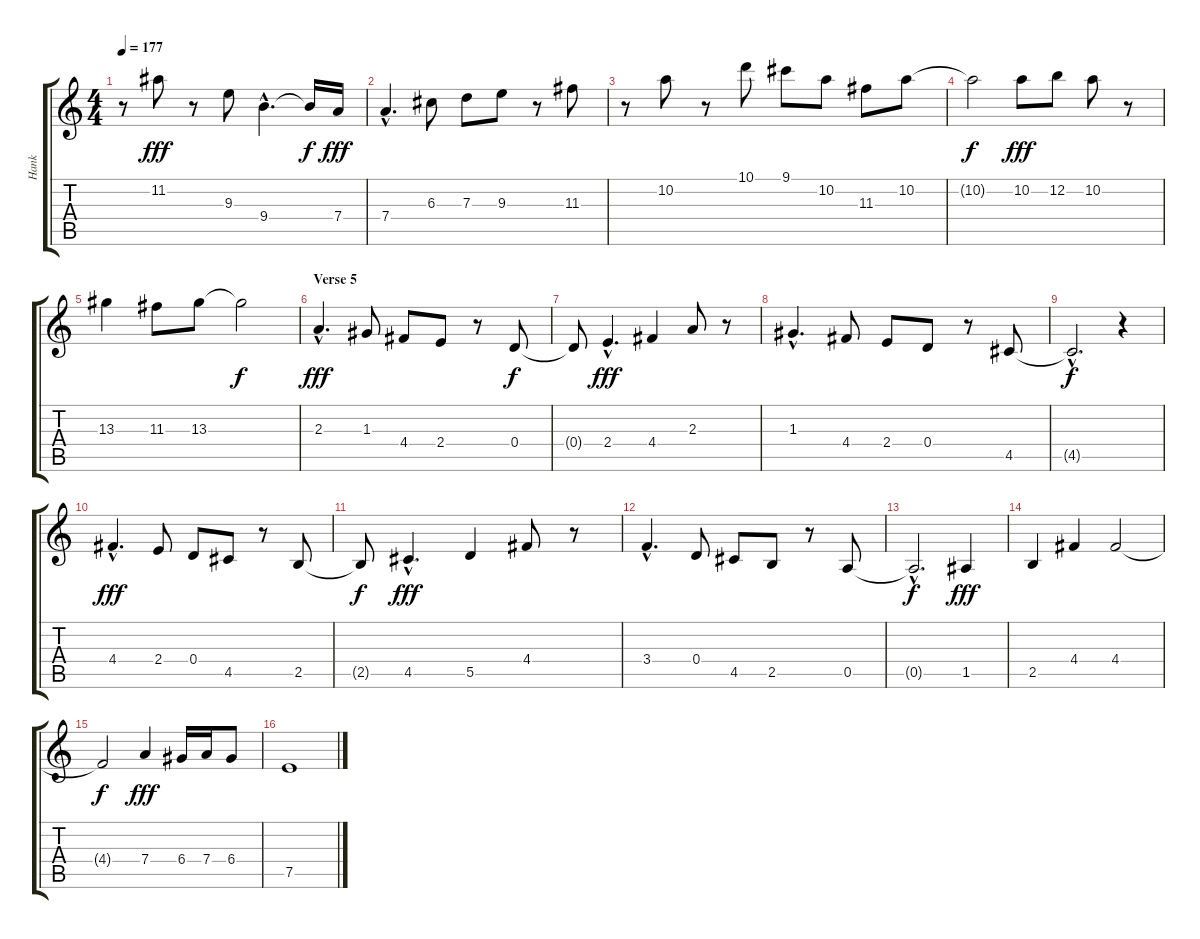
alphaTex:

\track ("Hank" "Hank") {instrument electricguitarmuted}
\staff {score tabs}
\tuning (E4 B3 G3 D3 A2 E2) {hide}
\ts (4 4)
\tempo 177
\clef g2
\ks c
r.8{dy fff} 11.2.8 r.8 9.3.8 9.4{hac}.4{d} 9.4{t}.16{dy f} 7.4.16{dy fff} |
7.4{hac}.4{d} 6.3.8 7.3.8 9.3.8 r.8 11.3.8 |
r.8 10.2.8 r.8 10.1.8 9.1.8 10.2.8 11.3.8 10.2.8 |
10.2{t}.2{dy f} 10.2.8{dy fff} 12.2.8 10.2.8 r.8 |
13.3.4 11.3.8 13.3.8 13.3{t}.2{dy f} |
\section ("" "Verse 5")
2.3{hac}.4{d dy fff volume 16 instrument electricguitarmuted} 1.3.8 4.4.8 2.4.8 r.8 0.4.8{dy f} |
0.4{t}.8 2.4{hac}.4{d dy fff} 4.4.4 2.3.8 r.8 |
1.3{hac}.4{d} 4.4.8 2.4.8 0.4.8 r.8 4.5.8 |
4.5{hac t}.2{d dy f} r.4 |
4.4{hac}.4{d dy fff} 2.4.8 0.4.8 4.5.8 r.8 2.5.8 |
2.5{t}.8{dy f} 4.5{hac}.4{d dy fff} 5.5.4 4.4.8 r.8 |
3.4{hac}.4{d} 0.4.8 4.5.8 2.5.8 r.8 0.5.8 |
0.5{hac t}.2{d dy f} 1.5.4{dy fff volume 16 instrument electricguitarjazz} |
2.5.4 4.4.4 4.4.2 |
4.4{t}.2{dy f} 7.4.4{dy fff} 6.4.16 7.4.16 6.4.8 |
7.5.1
